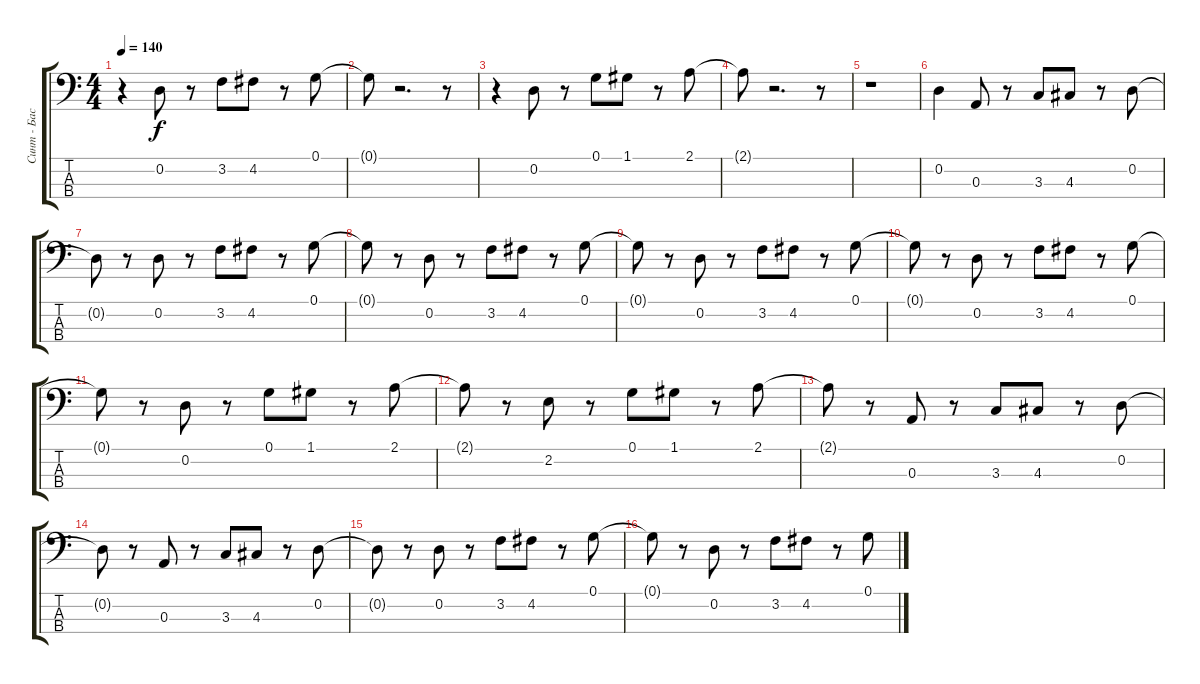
\track ("Синт - Бас" "Синт - Бас") {instrument electricbassfinger}
\staff {score tabs}
\tuning (G2 D2 A1 E1) {hide}
\ts (4 4)
\tempo 140
\clef f4
\ks c
r.4{dy f} 0.2.8 r.8 3.2.8 4.2.8 r.8 0.1.8 |
0.1{t}.8 r.2{d} r.8 |
r.4 0.2.8 r.8 0.1.8 1.1.8 r.8 2.1.8 |
2.1{t}.8 r.2{d} r.8 |
r.1 |
0.2.4 0.3.8 r.8 3.3.8 4.3.8 r.8 0.2.8 |
0.2{t}.8 r.8 0.2.8 r.8 3.2.8 4.2.8 r.8 0.1.8 |
0.1{t}.8 r.8 0.2.8 r.8 3.2.8 4.2.8 r.8 0.1.8 |
0.1{t}.8 r.8 0.2.8 r.8 3.2.8 4.2.8 r.8 0.1.8 |
0.1{t}.8 r.8 0.2.8 r.8 3.2.8 4.2.8 r.8 0.1.8 |
0.1{t}.8 r.8 0.2.8 r.8 0.1.8 1.1.8 r.8 2.1.8 |
2.1{t}.8 r.8 2.2.8 r.8 0.1.8 1.1.8 r.8 2.1.8 |
2.1{t}.8 r.8 0.3.8 r.8 3.3.8 4.3.8 r.8 0.2.8 |
0.2{t}.8 r.8 0.3.8 r.8 3.3.8 4.3.8 r.8 0.2.8 |
0.2{t}.8 r.8 0.2.8 r.8 3.2.8 4.2.8 r.8 0.1.8 |
0.1{t}.8 r.8 0.2.8 r.8 3.2.8 4.2.8 r.8 0.1.8
